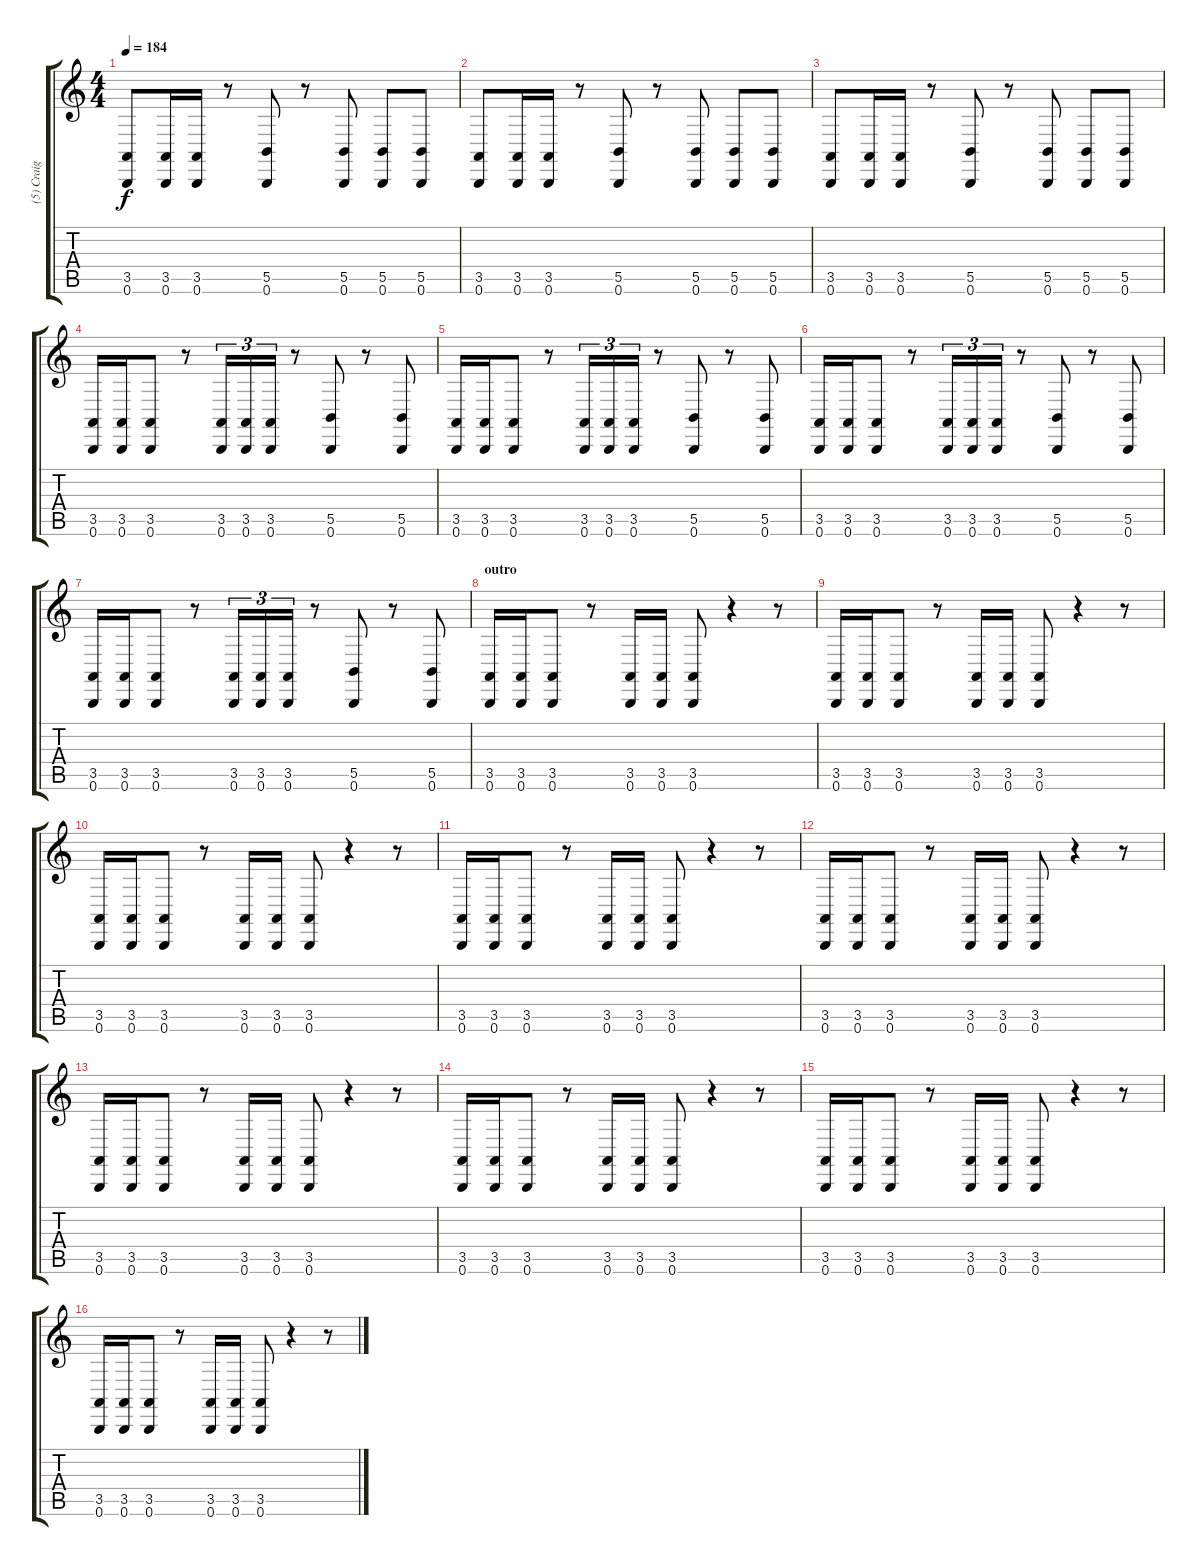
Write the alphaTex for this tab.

\track ("(5) Craig - drum II" "(5) Craig ") {instrument synthdrum}
\staff {score tabs}
\tuning (Db4 Ab3 E3 B2 Gb2 B1) {hide}
\ts (4 4)
\tempo 184
\clef g2
\ks c
(3.5 0.6).8{dy f} (3.5 0.6).16 (3.5 0.6).16 r.8 (5.5 0.6).8 r.8 (5.5 0.6).8 (5.5 0.6).8 (5.5 0.6).8 |
(3.5 0.6).8 (3.5 0.6).16 (3.5 0.6).16 r.8 (5.5 0.6).8 r.8 (5.5 0.6).8 (5.5 0.6).8 (5.5 0.6).8 |
(3.5 0.6).8 (3.5 0.6).16 (3.5 0.6).16 r.8 (5.5 0.6).8 r.8 (5.5 0.6).8 (5.5 0.6).8 (5.5 0.6).8 |
(3.5 0.6).16 (3.5 0.6).16 (3.5 0.6).8 r.8 (3.5 0.6).16{tu (3 2)} (3.5 0.6).16{tu (3 2)} (3.5 0.6).16{tu (3 2)} r.8 (5.5 0.6).8 r.8 (5.5 0.6).8 |
(3.5 0.6).16 (3.5 0.6).16 (3.5 0.6).8 r.8 (3.5 0.6).16{tu (3 2)} (3.5 0.6).16{tu (3 2)} (3.5 0.6).16{tu (3 2)} r.8 (5.5 0.6).8 r.8 (5.5 0.6).8 |
(3.5 0.6).16 (3.5 0.6).16 (3.5 0.6).8 r.8 (3.5 0.6).16{tu (3 2)} (3.5 0.6).16{tu (3 2)} (3.5 0.6).16{tu (3 2)} r.8 (5.5 0.6).8 r.8 (5.5 0.6).8 |
(3.5 0.6).16 (3.5 0.6).16 (3.5 0.6).8 r.8 (3.5 0.6).16{tu (3 2)} (3.5 0.6).16{tu (3 2)} (3.5 0.6).16{tu (3 2)} r.8 (5.5 0.6).8 r.8 (5.5 0.6).8 |
\section ("" "outro")
(3.5 0.6).16 (3.5 0.6).16 (3.5 0.6).8 r.8 (3.5 0.6).16 (3.5 0.6).16 (3.5 0.6).8 r.4 r.8 |
(3.5 0.6).16 (3.5 0.6).16 (3.5 0.6).8 r.8 (3.5 0.6).16 (3.5 0.6).16 (3.5 0.6).8 r.4 r.8 |
(3.5 0.6).16 (3.5 0.6).16 (3.5 0.6).8 r.8 (3.5 0.6).16 (3.5 0.6).16 (3.5 0.6).8 r.4 r.8 |
(3.5 0.6).16 (3.5 0.6).16 (3.5 0.6).8 r.8 (3.5 0.6).16 (3.5 0.6).16 (3.5 0.6).8 r.4 r.8 |
(3.5 0.6).16 (3.5 0.6).16 (3.5 0.6).8 r.8 (3.5 0.6).16 (3.5 0.6).16 (3.5 0.6).8 r.4 r.8 |
(3.5 0.6).16 (3.5 0.6).16 (3.5 0.6).8 r.8 (3.5 0.6).16 (3.5 0.6).16 (3.5 0.6).8 r.4 r.8 |
(3.5 0.6).16 (3.5 0.6).16 (3.5 0.6).8 r.8 (3.5 0.6).16 (3.5 0.6).16 (3.5 0.6).8 r.4 r.8 |
(3.5 0.6).16 (3.5 0.6).16 (3.5 0.6).8 r.8 (3.5 0.6).16 (3.5 0.6).16 (3.5 0.6).8 r.4 r.8 |
(3.5 0.6).16 (3.5 0.6).16 (3.5 0.6).8 r.8 (3.5 0.6).16 (3.5 0.6).16 (3.5 0.6).8 r.4 r.8
